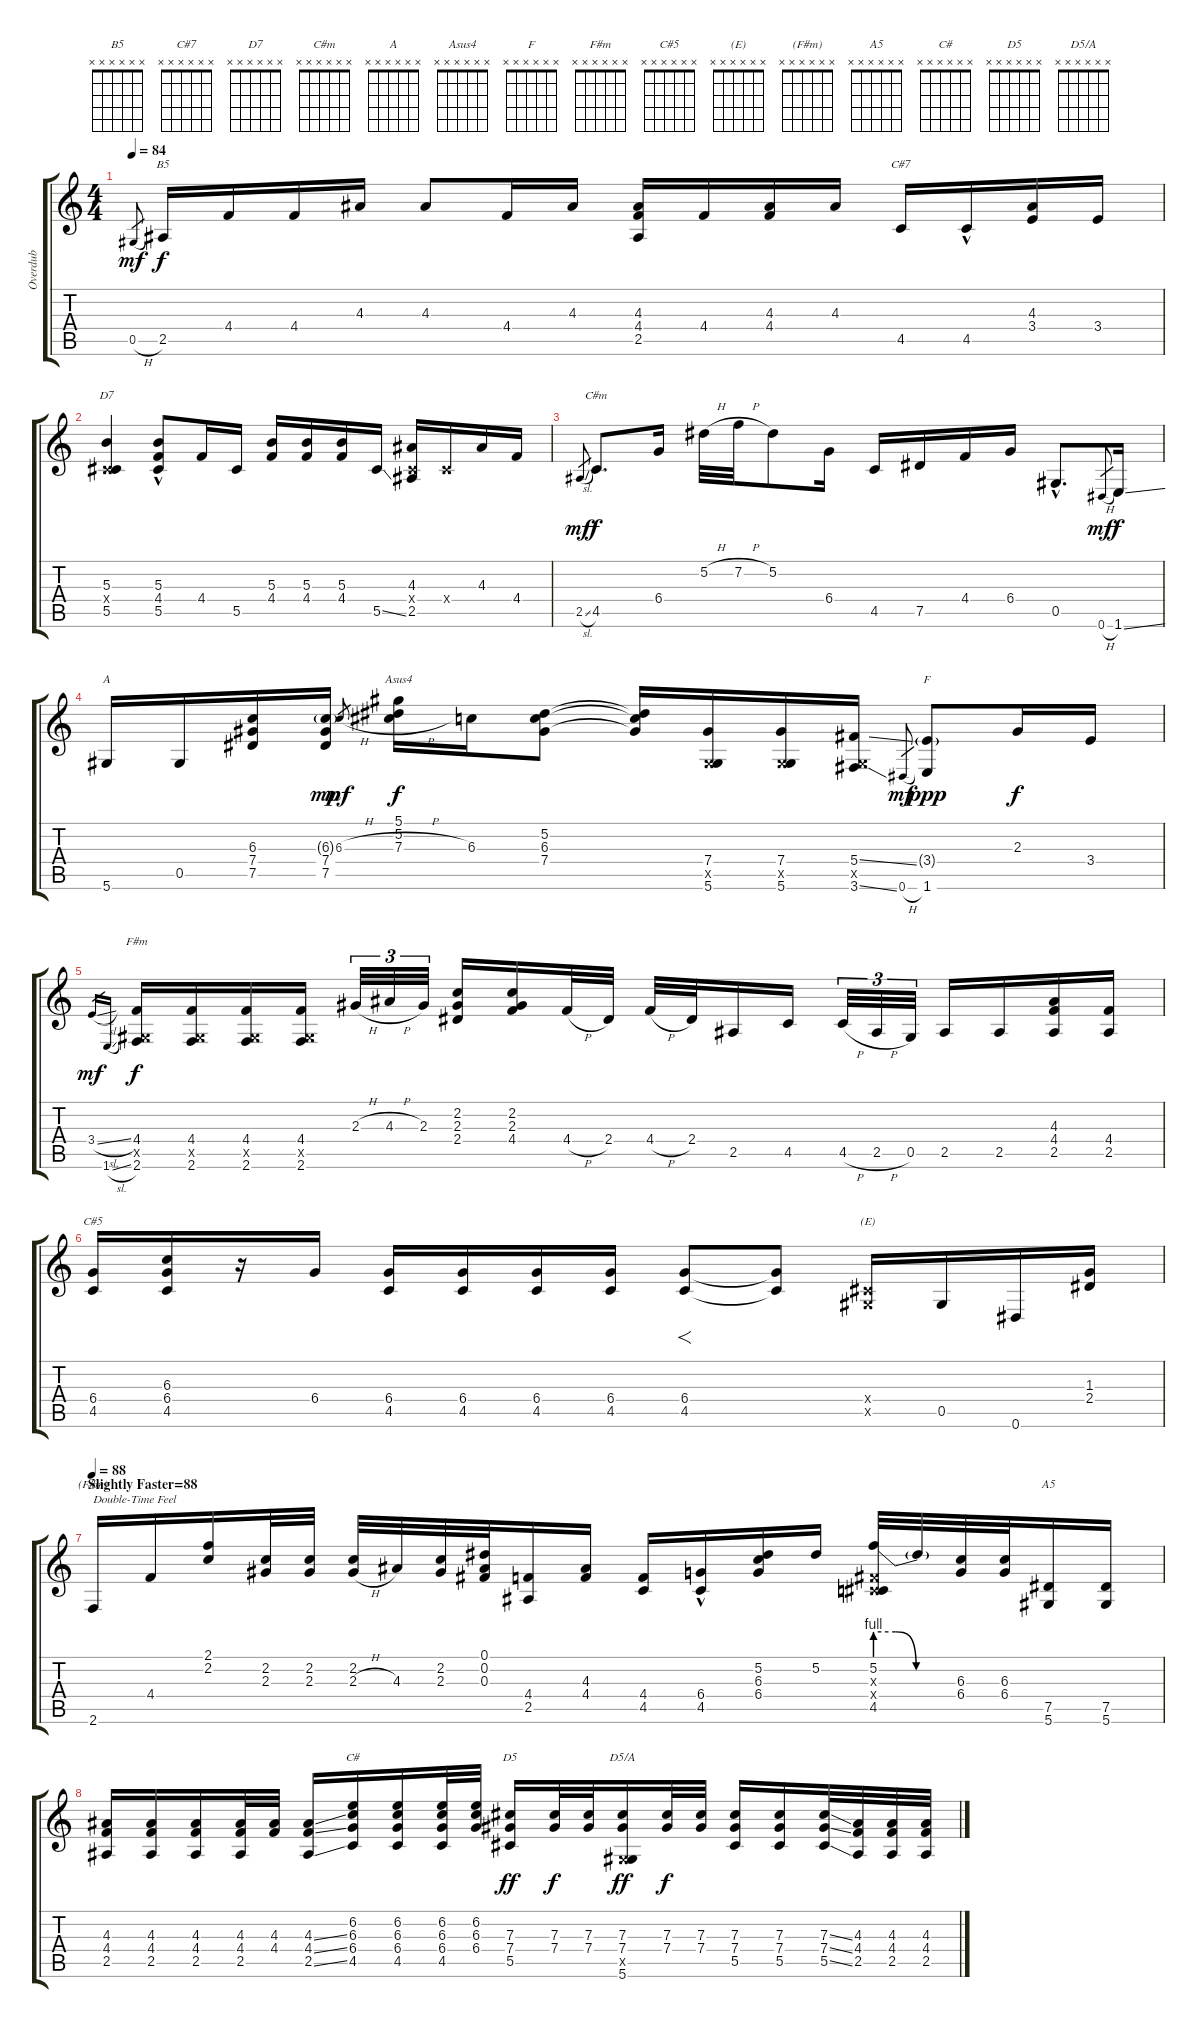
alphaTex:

\track ("Overdub" "Overdub") {instrument fretlessbass}
\staff {score tabs}
\tuning (Eb4 Bb3 Gb3 Db3 Ab2 Eb2) {hide}
\chord ("B5" x x x x x x) {firstfret 0}
\chord ("C#7" x x x x x x) {firstfret 0}
\chord ("D7" x x x x x x) {firstfret 0}
\chord ("C#m" x x x x x x) {firstfret 0}
\chord ("A" x x x x x x) {firstfret 0}
\chord ("Asus4" x x x x x x) {firstfret 0}
\chord ("F" x x x x x x) {firstfret 0}
\chord ("F#m" x x x x x x) {firstfret 0}
\chord ("C#5" x x x x x x) {firstfret 0}
\chord ("(E)" x x x x x x) {firstfret 0}
\chord ("(F#m)" x x x x x x) {firstfret 0}
\chord ("A5" x x x x x x) {firstfret 0}
\chord ("C#" x x x x x x) {firstfret 0}
\chord ("D5" x x x x x x) {firstfret 0}
\chord ("D5/A" x x x x x x) {firstfret 0}
\ts (4 4)
\tempo 84
\clef g2
\ks c
0.5{h}.8{gr dy mf} 2.5.16{ch "B5" dy f} 4.4.16 4.4.16 4.3.16 4.3.8 4.4.16 4.3.16 (4.3 4.4 2.5).16 4.4.16 (4.3 4.4).16 4.3.16 4.5.16{ch "C#7"} 4.5{hac}.16 (4.3 3.4).16 3.4.16 |
(5.3 0.4{x} 5.5).4{ch "D7"} (5.3 4.4 5.5{hac}).8 4.4.16 5.5.16 (5.3 4.4).16 (5.3 4.4).16 (5.3 4.4).16 5.5{ss}.16 (4.3 0.4{x} 2.5).16 0.4{x}.16 4.3.16 4.4.16 |
2.5{sl}.8{gr dy mf} 4.5.8{d ch "C#m" dy f} 6.4.16 5.2{h}.32 7.2{h}.32 5.2.8 6.4.16 4.5.16 7.5.16 4.4.16 6.4.16 0.5{hac}.8{d} 0.6{h}.8{gr dy mf} 1.6{ss}.16{dy f} |
5.6.16{ch "A"} 0.5.16 (6.3 7.4 7.5).16 (6.3{g} 7.4 7.5).16{dy mp} 6.3{h}.8{gr dy mf} (5.1 5.2 7.3{h}).16{ch "Asus4" dy f} 6.3.16 (5.2 6.3 7.4).8 (5.2{t} 6.3{t} 7.4{t}).16 (7.4 0.5{x} 5.6).16 (7.4 0.5{x} 5.6).16 (5.4{ss} 0.5{x} 3.6{ss}).16 0.6{h}.8{gr dy mf} (3.4{g} 1.6).8{ch "F" dy ppp} 2.3.16{dy f} 3.4.16 |
3.4{sl}.16{gr dy mf} 1.6{sl}.16{gr} (4.4 0.5{x} 2.6).16{ch "F#m" dy f} (4.4 0.5{x} 2.6).16 (4.4 0.5{x} 2.6).16 (4.4 0.5{x} 2.6).16 2.3{h}.32{tu (3 2)} 4.3{h}.32{tu (3 2)} 2.3.32{tu (3 2)} (2.2 2.3 2.4).16 (2.2 2.3 4.4).16 4.4{h}.32 2.4.32 4.4{h}.32 2.4.32 2.5.16 4.5.16 4.5{h}.32{tu (3 2)} 2.5{h}.32{tu (3 2)} 0.5.32{tu (3 2)} 2.5.16 2.5.16 (4.3 4.4 2.5).16 (4.4 2.5).16 |
(6.4 4.5).16{ch "C#5"} (6.3 6.4 4.5).16 r.16 6.4.16 (6.4 4.5).16 (6.4 4.5).16 (6.4 4.5).16 (6.4 4.5).16 (6.4 4.5).8{f} (6.4{t} 4.5{t}).8 (0.4{x} 0.5{x}).16{ch "(E)"} 0.5.16 0.6.16 (1.3 2.4).16 |
\section ("" "Slightly Faster=88")
\tempo 88
2.6.16{ch "(F#m)" txt "Double-Time Feel"} 4.4.16 (2.1 2.2).16 (2.2 2.3).32 (2.2 2.3).32 (2.2 2.3{h}).32 4.3.32 (2.2 2.3).32 (0.1 0.2 0.3).32 (4.4 2.5).16 (4.3 4.4).16 (4.4 4.5).16 (6.4 4.5{hac}).16 (5.2 6.3 6.4).16 5.2.16 (5.2{be (custom 0 4 15 4 30 0 60 0)} 0.3{x} 0.4{x} 4.5).32 5.2{t}.32 (6.3 6.4).32 (6.3 6.4).32 (7.5 5.6).16{ch "A5"} (7.5 5.6).16 |
(4.3 4.4 2.5).16 (4.3 4.4 2.5).16 (4.3 4.4 2.5).16 (4.3 4.4 2.5).32 (4.3 4.4).32 (4.3{ss} 4.4{ss} 2.5{ss}).16 (6.2 6.3 6.4 4.5).16{ch "C#"} (6.2 6.3 6.4 4.5).16 (6.2 6.3 6.4 4.5).32 (6.2 6.3 6.4).32 (7.3 7.4 5.5).16{ch "D5" dy ff} (7.3 7.4).32{dy f} (7.3 7.4).32 (7.3 7.4 0.5{x} 5.6).16{ch "D5/A" dy ff} (7.3 7.4).32{dy f} (7.3 7.4).32 (7.3 7.4 5.5).16 (7.3 7.4 5.5).16 (7.3{ss} 7.4{ss} 5.5{ss}).32 (4.3 4.4 2.5).32 (4.3 4.4 2.5).32 (4.3 4.4 2.5).32
